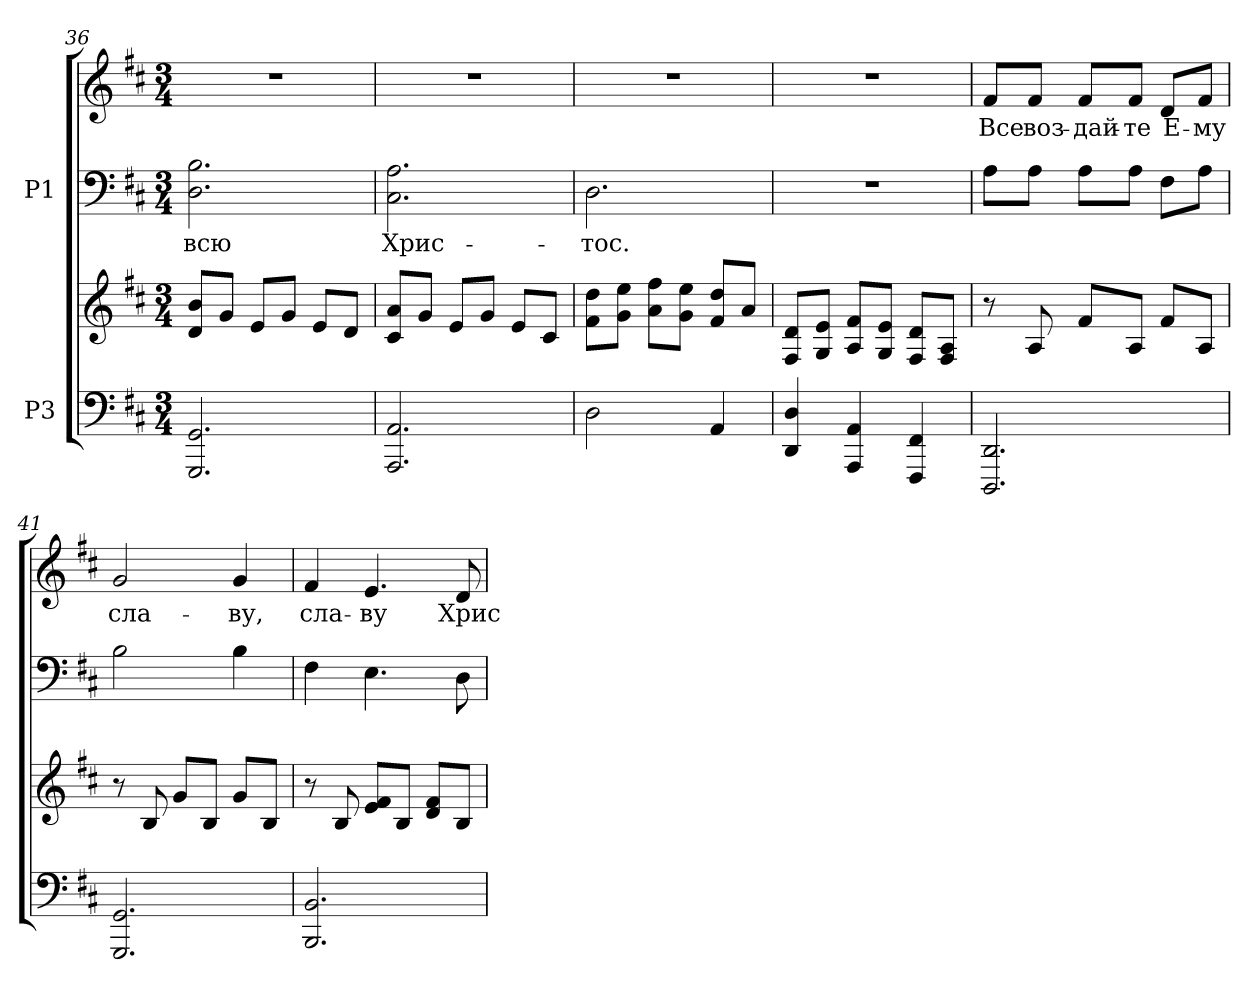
**kern	**kern	**kern	**text	**kern	**text
*part2	*part2	*part1	*part1	*part1	*part1
*staff4	*staff3	*staff2	*staff2	*staff1	*staff1
*I"P3	*	*I"P1	*	*	*
!!LO:LB:g=z
*clefF4	*clefG2	*clefF4	*	*clefG2	*
*k[f#c#]	*k[f#c#]	*k[f#c#]	*	*k[f#c#]	*
*D:	*D:	*D:	*	*D:	*
*M3/4	*M3/4	*M3/4	*	*M3/4	*
=36	=36	=36	=36	=36	=36
!	!	!	!LO:LY:a:color=#000000	!LO:N:vis=1	!
2.GGGi/ 2.GGi	8di/ 8biL	2.Di\ 2.Bi	всю	2.r	.
.	8gi/J	.	.	.	.
.	8ei/L	.	.	.	.
.	8gi/J	.	.	.	.
.	8ei/L	.	.	.	.
.	8di/J	.	.	.	.
=37	=37	=37	=37	=37	=37
!	!	!	!LO:LY:a:color=#000000	!LO:N:vis=1	!
2.AAAi/ 2.AAi	8c#i/ 8aiL	2.C#i\ 2.Ai	Хрис-	2.r	.
.	8gi/J	.	.	.	.
.	8ei/L	.	.	.	.
.	8gi/J	.	.	.	.
.	8ei/L	.	.	.	.
.	8c#i/J	.	.	.	.
=38	=38	=38	=38	=38	=38
*	*MM120	*	*	*MM120	*
!	!	!	!LO:LY:a:color=#000000	!LO:N:vis=1	!
2Di\	8f#i\ 8ddiL	2.Di\	-тос.	2.r	.
.	8gi\ 8eeiJ	.	.	.	.
.	8ai\ 8ff#iL	.	.	.	.
.	8gi\ 8eeiJ	.	.	.	.
4AAi/	8f#i/ 8ddiL	.	.	.	.
.	8ai/J	.	.	.	.
=39	=39	=39	=39	=39	=39
!	!	!LO:N:vis=1	!	!LO:N:vis=1	!
4DDi/ 4Di	8F#i/ 8diL	2.r	.	2.r	.
.	8Gi/ 8eiJ	.	.	.	.
4AAAi/ 4AAi	8Ai/ 8f#iL	.	.	.	.
.	8Gi/ 8eiJ	.	.	.	.
4FFF#i/ 4FF#i	8F#i/ 8diL	.	.	.	.
.	8F#i/ 8AiJ	.	.	.	.
=40	=40	=40	=40	=40	=40
!	!	!	!	!	!LO:LY:b:color=#000000
2.DDDi/ 2.DDi	8r	8Ai\L	.	8f#i/L	Все
!	!	!	!	!	!LO:LY:b:color=#000000
.	8Ai/	8Ai\J	.	8f#i/J	воз-
!	!	!	!	!	!LO:LY:b:color=#000000
.	8f#i/L	8Ai\L	.	8f#i/L	-дай-
!	!	!	!	!	!LO:LY:b:color=#000000
.	8Ai/J	8Ai\J	.	8f#i/J	-те
!	!	!	!	!	!LO:LY:b:color=#000000
.	8f#i/L	8F#i\L	.	8di/L	Е-
!	!	!	!	!	!LO:LY:b:color=#000000
.	8Ai/J	8Ai\J	.	8f#i/J	-му
!!LO:PB:g=z
=41	=41	=41	=41	=41	=41
!	!	!	!	!	!LO:LY:b:color=#000000
2.GGGi/ 2.GGi	8r	2Bi\	.	2gi/	сла-
.	8Bi/	.	.	.	.
.	8gi/L	.	.	.	.
.	8Bi/J	.	.	.	.
!	!	!	!	!	!LO:LY:b:color=#000000
.	8gi/L	4Bi\	.	4gi/	-ву,
.	8Bi/J	.	.	.	.
=42	=42	=42	=42	=42	=42
!	!	!	!	!	!LO:LY:b:color=#000000
2.BBBi/ 2.BBi	8r	4F#i\	.	4f#i/	сла-
.	8Bi/	.	.	.	.
!	!	!	!	!	!LO:LY:b:color=#000000
.	8ei/ 8f#iL	4.Ei\	.	4.ei/	-ву
.	8Bi/J	.	.	.	.
.	8di/ 8f#iL	.	.	.	.
!	!	!	!	!	!LO:LY:b:color=#000000
.	8Bi/J	8Di\	.	8di/	Хрис-
=	=	=	=	=	=
*-	*-	*-	*-	*-	*-
